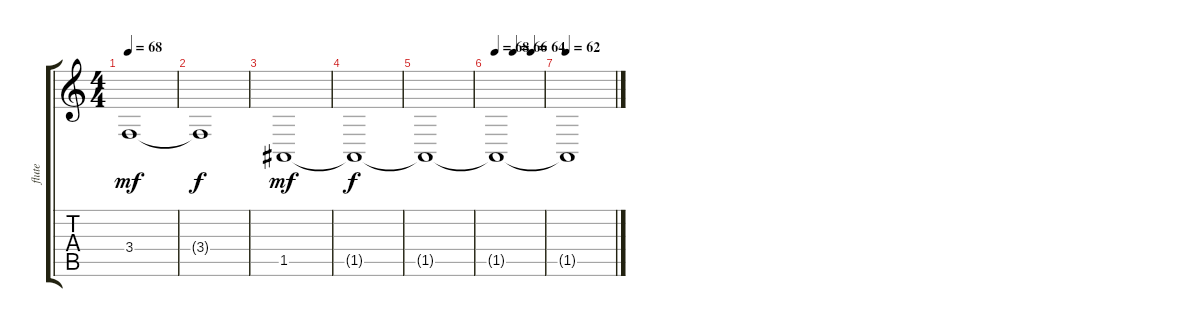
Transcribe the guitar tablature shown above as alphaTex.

\track ("flute" "flute") {instrument flute}
\staff {score tabs}
\tuning (E4 B3 G3 D3 A2 E2) {hide}
\ts (4 4)
\tempo 68
\clef g2
\ks c
3.4.1{dy mf} |
3.4{t}.1{dy f} |
1.5.1{dy mf} |
1.5{t}.1{dy f} |
1.5{t}.1 |
\tempo 68
\tempo (66 0.375)
\tempo (64 0.75)
1.5{t}.1 |
\tempo 62
1.5{t}.1
